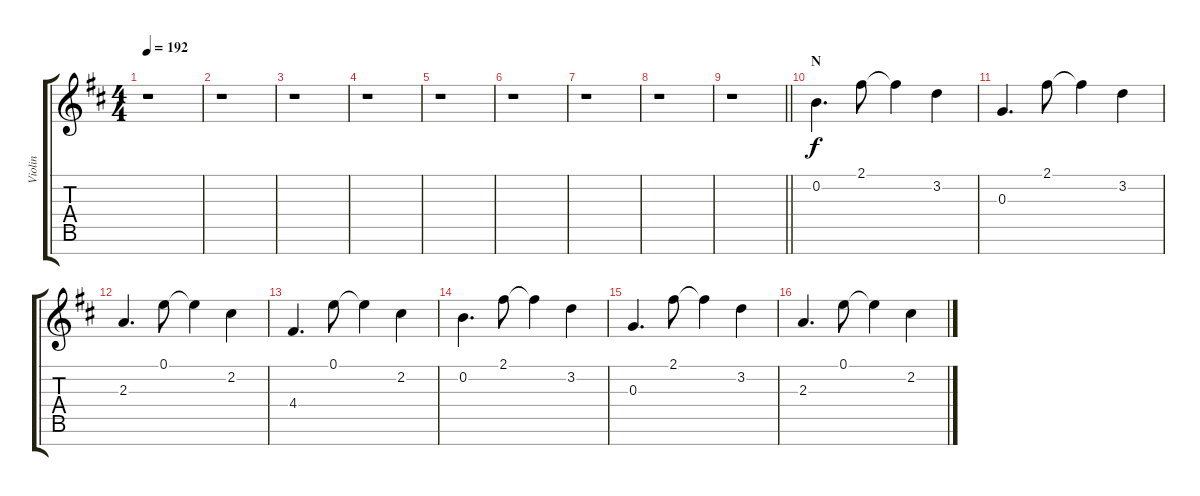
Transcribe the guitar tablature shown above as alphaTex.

\track ("Violin" "Violin") {instrument stringensemble1}
\staff {score tabs}
\tuning (E5 B4 G4 D4 A3 E3 B2) {hide}
\ts (4 4)
\tempo 192
\clef g2
\ks d
r.1{dy f} |
r.1 |
r.1 |
r.1 |
r.1 |
r.1 |
r.1 |
r.1 |
\barLineRight lightlight
r.1 |
\section ("" "N")
0.2.4{d volume 11 instrument violin} 2.1.8 2.1{t}.4 3.2.4 |
0.3.4{d} 2.1.8 2.1{t}.4 3.2.4 |
2.3.4{d} 0.1.8 0.1{t}.4 2.2.4 |
4.4.4{d} 0.1.8 0.1{t}.4 2.2.4 |
0.2.4{d} 2.1.8 2.1{t}.4 3.2.4 |
0.3.4{d} 2.1.8 2.1{t}.4 3.2.4 |
2.3.4{d} 0.1.8 0.1{t}.4 2.2.4
